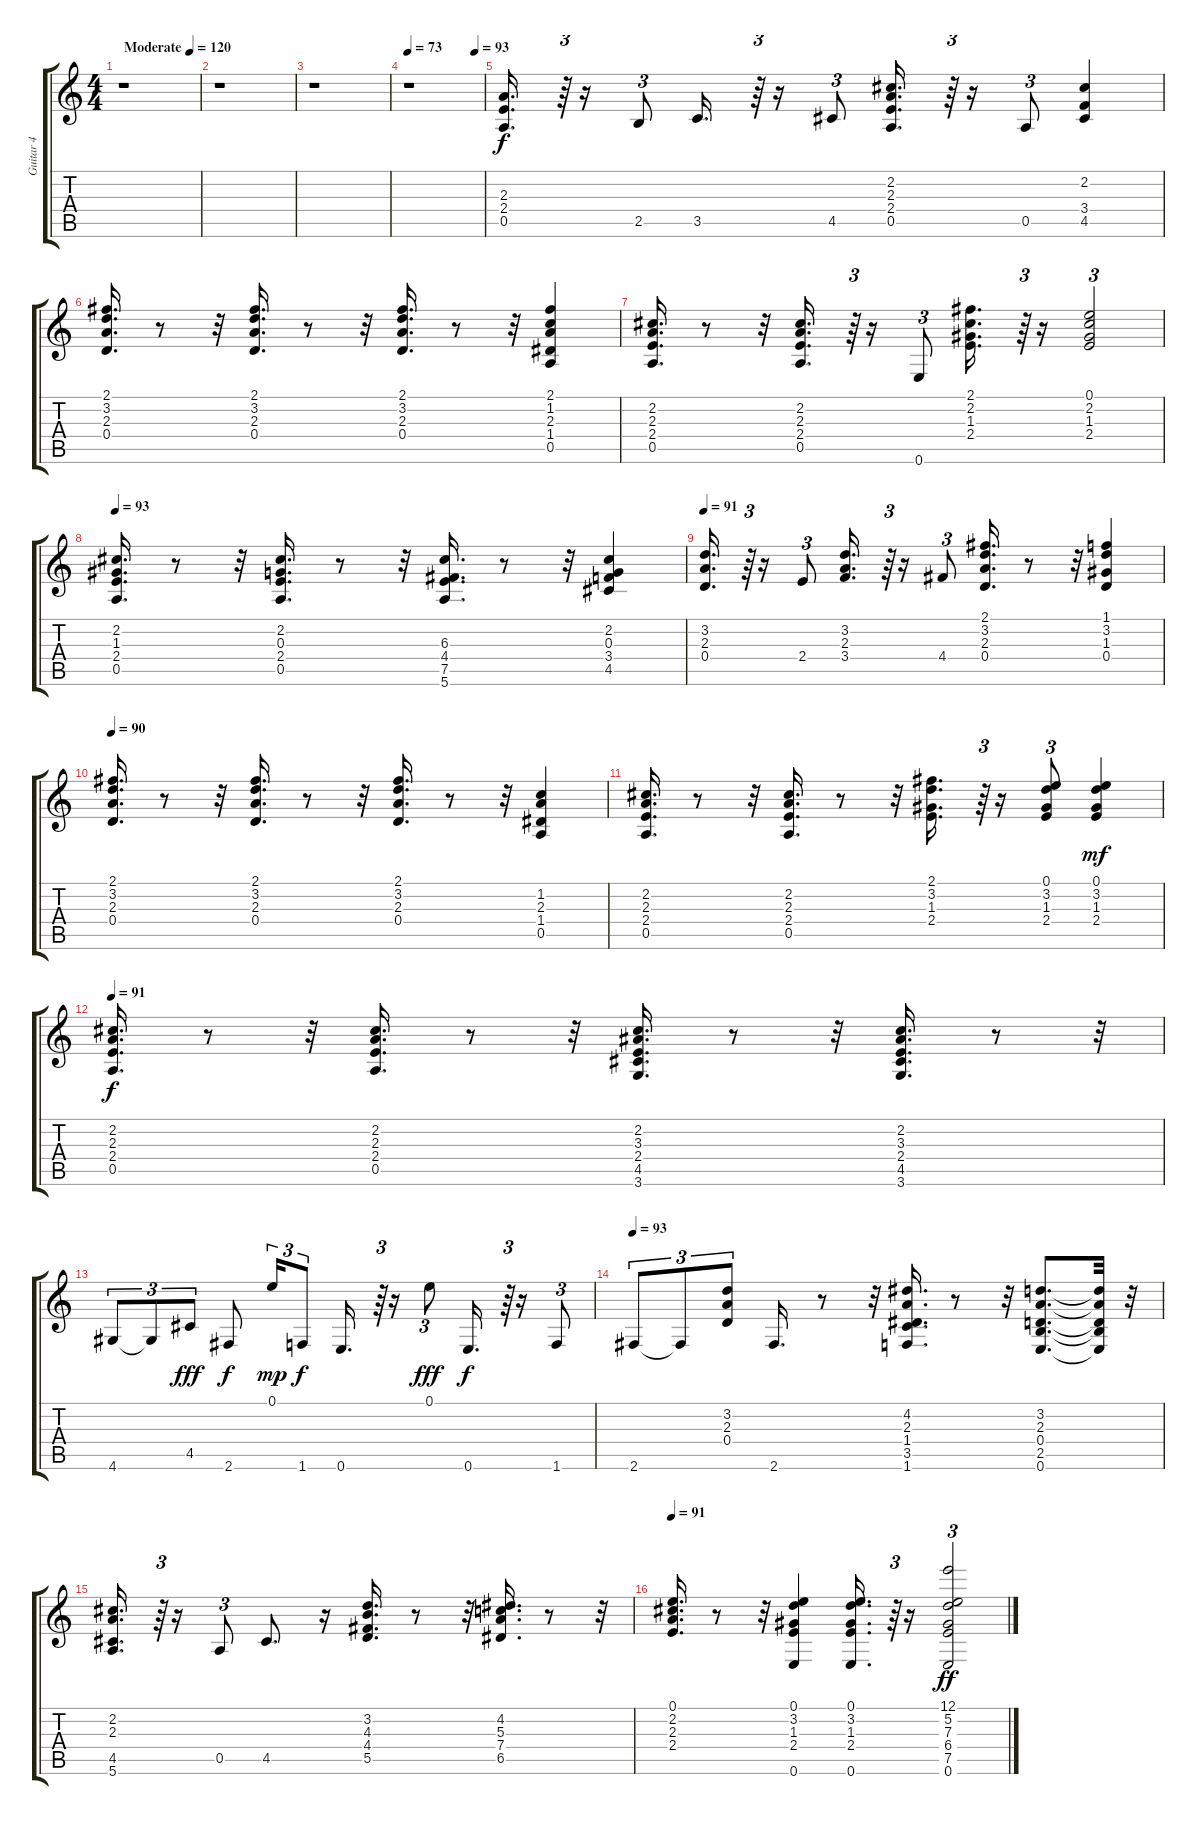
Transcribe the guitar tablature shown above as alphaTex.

\track ("Guitar 4" "Guitar 4") {instrument acousticguitarsteel}
\staff {score tabs}
\tuning (E4 B3 G3 D3 A2 E2) {hide}
\ts (4 4)
\tempo (120 "Moderate")
\tempo 77
\tempo (120 "Moderate")
\clef g2
\ks c
r.1{dy f instrument acousticguitarsteel} |
r.1 |
r.1 |
\tempo 73
\tempo (93 0.8854166666666666)
r.1 |
(2.3 2.4 0.5).16{d} r.64{tu (3 2)} r.16 2.5.8{tu (3 2)} 3.5.16{d} r.64{tu (3 2)} r.16 4.5.8{tu (3 2)} (2.2 2.3 2.4 0.5).16{d} r.64{tu (3 2)} r.16 0.5.8{tu (3 2)} (2.2 3.4 4.5).4 |
(2.1 3.2 2.3 0.4).16{d} r.8 r.32 (2.1 3.2 2.3 0.4).16{d} r.8 r.32 (2.1 3.2 2.3 0.4).16{d} r.8 r.32 (2.1 1.2 2.3 1.4 0.5).4 |
(2.2 2.3 2.4 0.5).16{d} r.8 r.32 (2.2 2.3 2.4 0.5).16{d} r.64{tu (3 2)} r.16 0.6.8{tu (3 2)} (2.1 2.2 1.3 2.4).16{d} r.64{tu (3 2)} r.16 (0.1 2.2 1.3 2.4).2{tu (3 2)} |
\tempo 93
(2.2 1.3 2.4 0.5).16{d} r.8 r.32 (2.2 0.3 2.4 0.5).16{d} r.8 r.32 (6.3 4.4 7.5 5.6).16{d} r.8 r.32 (2.2 0.3 3.4 4.5).4 |
\tempo 91
(3.2 2.3 0.4).16{d} r.64{tu (3 2)} r.16 2.4.8{tu (3 2)} (3.2 2.3 3.4).16{d} r.64{tu (3 2)} r.16 4.4.8{tu (3 2)} (2.1 3.2 2.3 0.4).16{d} r.8 r.32 (1.1 3.2 1.3 0.4).4 |
\tempo 90
(2.1 3.2 2.3 0.4).16{d} r.8 r.32 (2.1 3.2 2.3 0.4).16{d} r.8 r.32 (2.1 3.2 2.3 0.4).16{d} r.8 r.32 (1.2 2.3 1.4 0.5).4 |
(2.2 2.3 2.4 0.5).16{d} r.8 r.32 (2.2 2.3 2.4 0.5).16{d} r.8 r.32 (2.1 3.2 1.3 2.4).16{d} r.64{tu (3 2)} r.16 (0.1 3.2 1.3 2.4).8{tu (3 2)} (0.1 3.2 1.3 2.4).4{dy mf} |
\tempo 91
(2.2 2.3 2.4 0.5).16{d dy f} r.8 r.32 (2.2 2.3 2.4 0.5).16{d} r.8 r.32 (2.2 3.3 2.4 4.5 3.6).16{d} r.8 r.32 (2.2 3.3 2.4 4.5 3.6).16{d} r.8 r.32 |
4.6.8{tu (3 2)} 4.6{t}.8{tu (3 2)} 4.5.8{tu (3 2) dy fff} 2.6.8{dy f} 0.1.16{tu (3 2) dy mp} 1.6.8{tu (3 2) dy f} 0.6.16{d} r.64{tu (3 2)} r.16 0.1.8{tu (3 2) dy fff} 0.6.16{d dy f} r.64{tu (3 2)} r.16 1.6.8{tu (3 2)} |
\tempo 93
2.6.8{tu (3 2)} 2.6{t}.8{tu (3 2)} (3.2 2.3 0.4).8{tu (3 2)} 2.6.16{d} r.8 r.32 (4.2 2.3 1.4 3.5 1.6).16{d} r.8 r.32 (3.2 2.3 0.4 2.5 0.6).8{d} (3.2{t} 2.3{t} 0.4{t} 2.5{t} 0.6{t}).32 r.32 |
(2.2 2.3 4.5 5.6).16{d} r.64{tu (3 2)} r.16 0.5.8{tu (3 2)} 4.5.8{d} r.16 (3.2 4.3 4.4 5.5).16{d} r.8 r.32 (4.2 5.3 7.4 6.5).16{d} r.8 r.32 |
\tempo 91
(0.1 2.2 2.3 2.4).16{d} r.8 r.32 (0.1 3.2 1.3 2.4 0.6).4 (0.1 3.2 1.3 2.4 0.6).16{d} r.64{tu (3 2)} r.16 (12.1 5.2 7.3 6.4 7.5 0.6).2{tu (3 2) dy ff}
